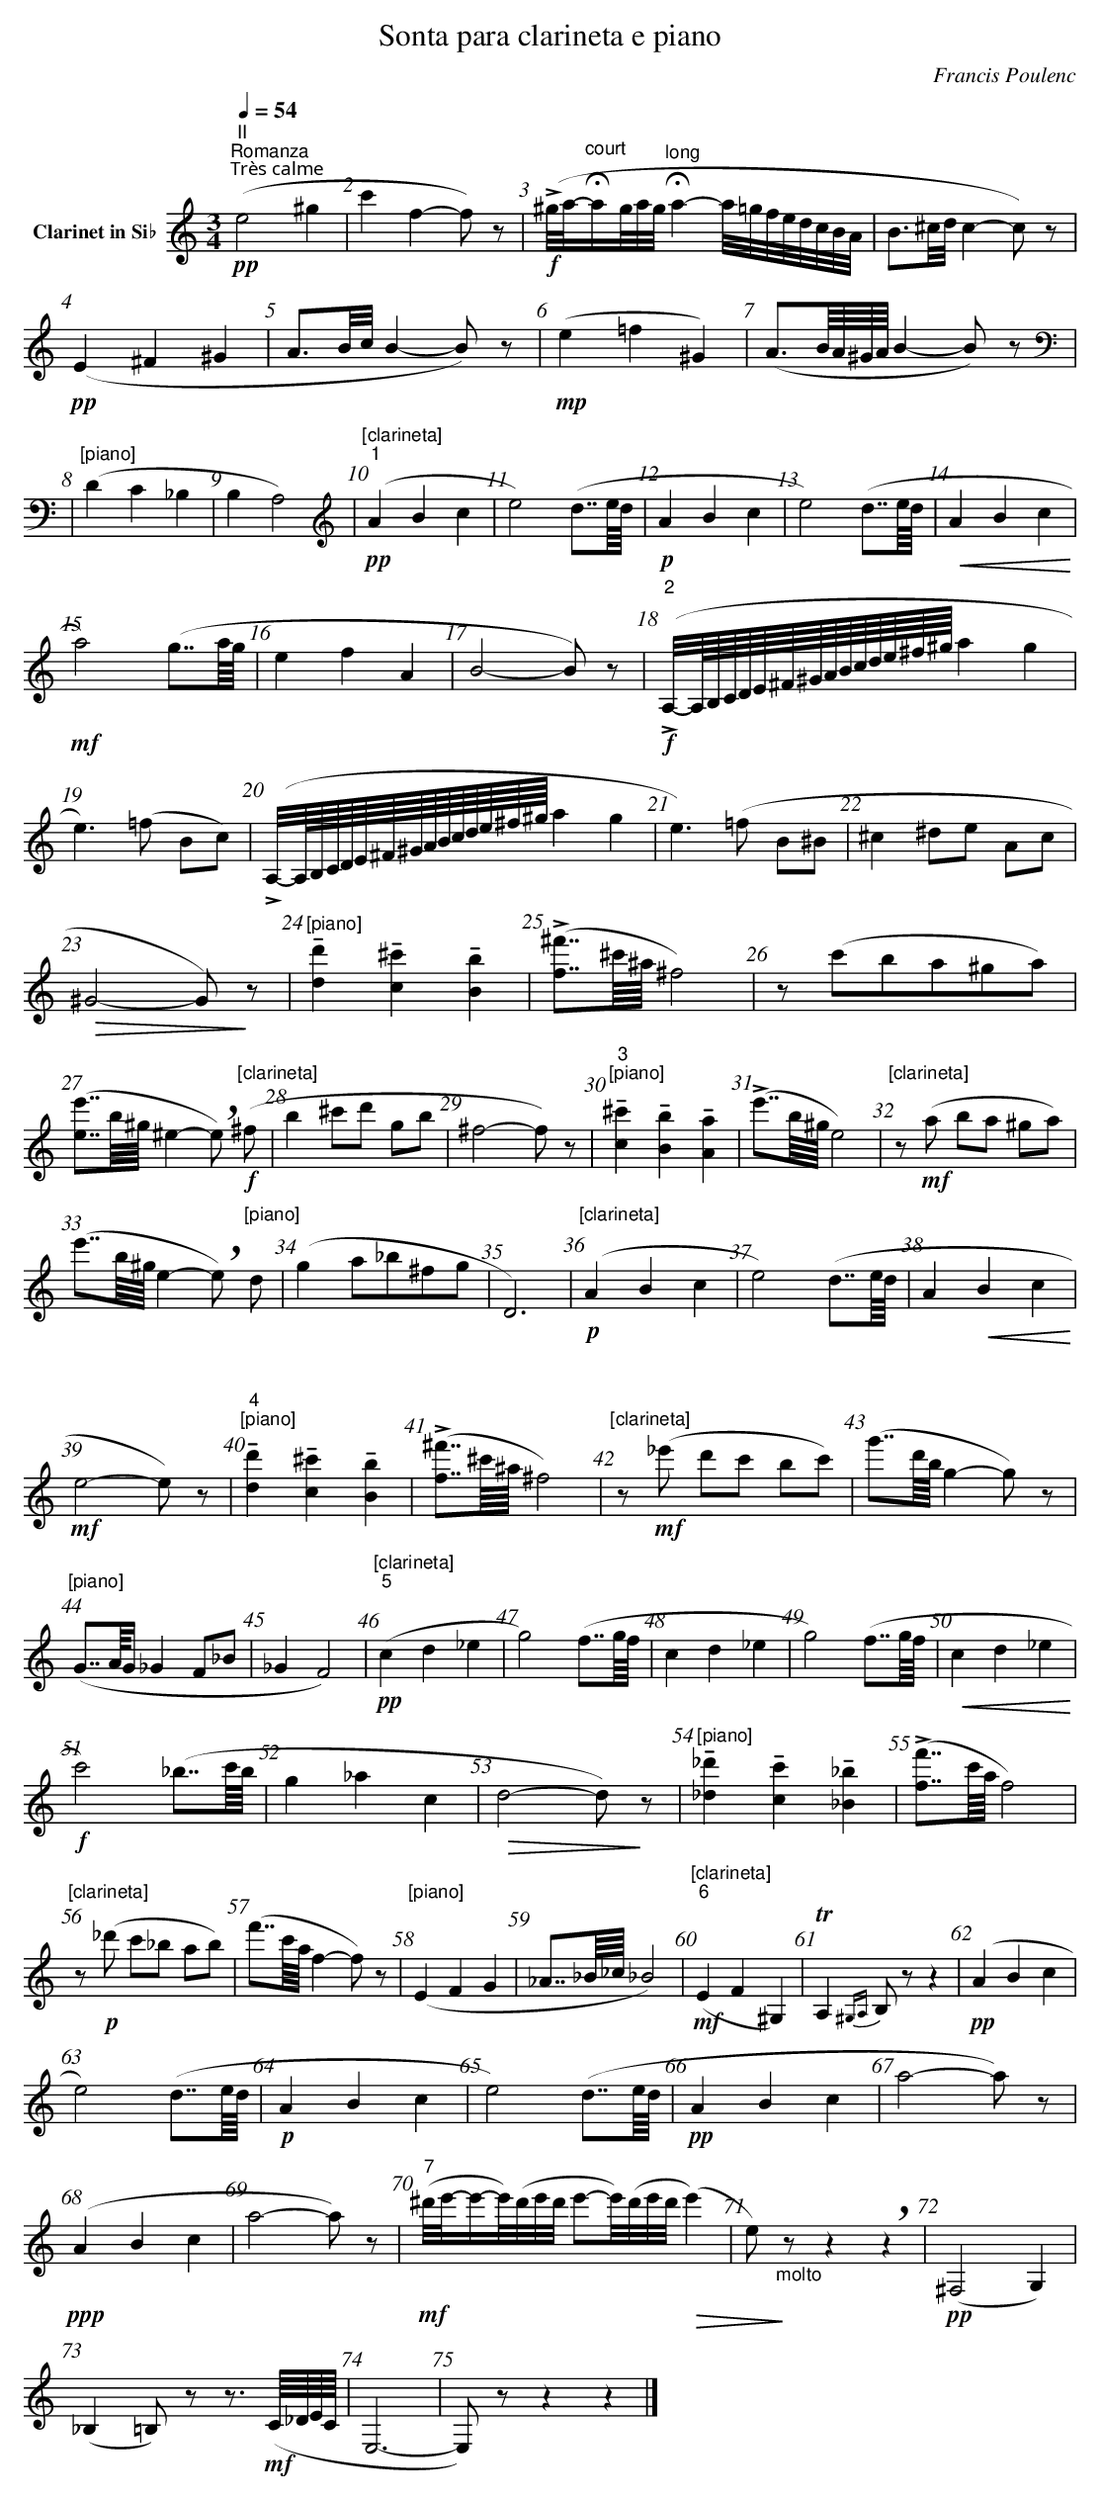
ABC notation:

X:1
T:Sonta para clarineta e piano
C:Francis Poulenc
L:1/8
Q:1/4=136
M:4/4
K:none
V:1 treble transpose=-2 nm="Clarinet in Si♭"
V:1
[K:C][M:3/4]"^II\nRomanza"!pp![Q:1/4=54]"^Très calme " (e4 ^g2 | c'2 f2- f) z | %135
!f! (!>!^g/4a/4-"^court"!fermata!a/-/4g/4a/4g/4"^long"!fermata!a2- a/4=g/4f/4e/4d/4c/4B/4A/4 | B3/2^c/4d/4 c2- c) z |
 !pp! (E2 ^F2 ^G2 | A3/2B/4c/4 B2- B) z |!mp! (e2 =f2 ^G2) |(A3/2B/8A/8^G/8A/8 B2- B) z |
|[K: bass] "[piano]"(D2 C2 _B,2| B,2 A,4)| [K: treble]"[clarineta]" "^1"!pp! (A2 B2 c2 | e4) (d7/4e/8d/8 |!p! A2 B2 c2 | %146
 e4) (d7/4e/8d/8 |!<(! A2 B2 c2!<)! |$!mf! a4) (g7/4a/8g/8 | e2 f2 A2 | B4- B) z | %151
!f!"^2" (!>!A,/4-A,/8B,/8C/8D/8E/8^F/8^G/8A/8B/8c/8d/8e/8^f/8^g/8 a2 g2 |$ e3) (=f Bc) | %153
 (!>!A,/4-A,/8B,/8C/8D/8E/8^F/8^G/8A/8B/8c/8d/8e/8^f/8^g/8 a2 g2 | e3) (=f B^B | ^c2 ^de Ac |$
 !>(! ^G4- G)!>)! z |"[piano]" !tenuto![dd']2 !tenuto![c^c']2 !tenuto![bB]2  | (!>![^f'f]>>^c'/^a/// ^f4) | z(c'ba^ga)|
 ([e'e]>>b/^g/// ^e2-!breath!e) "[clarineta]"!f! (^f | b2 ^c'd' gb | ^f4- f) z |"^3" "[piano]"  !tenuto![c^c']2 !tenuto![bB]2 !tenuto![aA]2 | (!>!e'>>b/^g/// e4) | %165
"[clarineta]" z!mf! (a ba ^ga) |$ (e'7/4b/8^g/8 e2-!breath! e)"[piano]" d | (g2 a_b^fg |D6) |"[clarineta]"!p! (A2 B2 c2 | e4) (d7/4e/8d/8 | %171
 A2!<(! B2 c2!<)! |$!mf! e4- e) z |"^4""[piano]" !tenuto![dd']2 !tenuto![c^c']2 !tenuto![bB]2 | (!>![^f'f]>>^c'/^a/// ^f4) |"[clarineta]" z!mf! (_e' d'c' bc') | (g'7/4d'/8b/8 g2- g) z | %177
"[piano]" (G>>A/G/_G2F_B_2 |_G2F4) |"[clarineta]" !pp!"^5" (c2 d2 _e2 | g4) (f7/4g/8f/8 | c2 d2 _e2 | g4) (f7/4g/8f/8 | %183
!<(! c2 d2 _e2!<)! |$!f! c'4) (_b7/4c'/8b/8 | g2 _a2 c2 |!>(! d4- d)!>)! z |"[piano]" !tenuto![_d_d']2 !tenuto![cc']2 !tenuto![_b_B]2 | (!>![f'f]>>c'/a/// f4) | %189
"[clarineta]"z!p! (_d' c'_b ab) |(f'7/4c'/8a/8 f2- f) z |"[piano]" (E2F2G2 | _A>>_B/_c/// _B4) |"[clarineta]"!mf!"^6" (E2 F2 ^G,2) | %194
 TA,2{^G,A,} B, z z2 |!pp! (A2 B2 c2 |$ e4) (d7/4e/8d/8 |!p! A2 B2 c2 | e4) (d7/4e/8d/8 | %199
!pp! A2 B2 c2 | a4- a) z |$!ppp! (A2 B2 c2 | a4- a) z | %203
"^7"!mf! (^d'/4e'/4-e'/-e'/4)(d'/4e'/4d'/4 e'-e'/4)(d'/4e'/4d'/4!>(! (e'2) | e)!>)!"_molto" z z2 !breath!z2 |
!pp! (^F,4 G,2) |$ (_B,2 =B,) z z3/2!mf! (C/8_D/8E/8C/8 | E,6- |  E,) z z2 z2 |]$ %209
